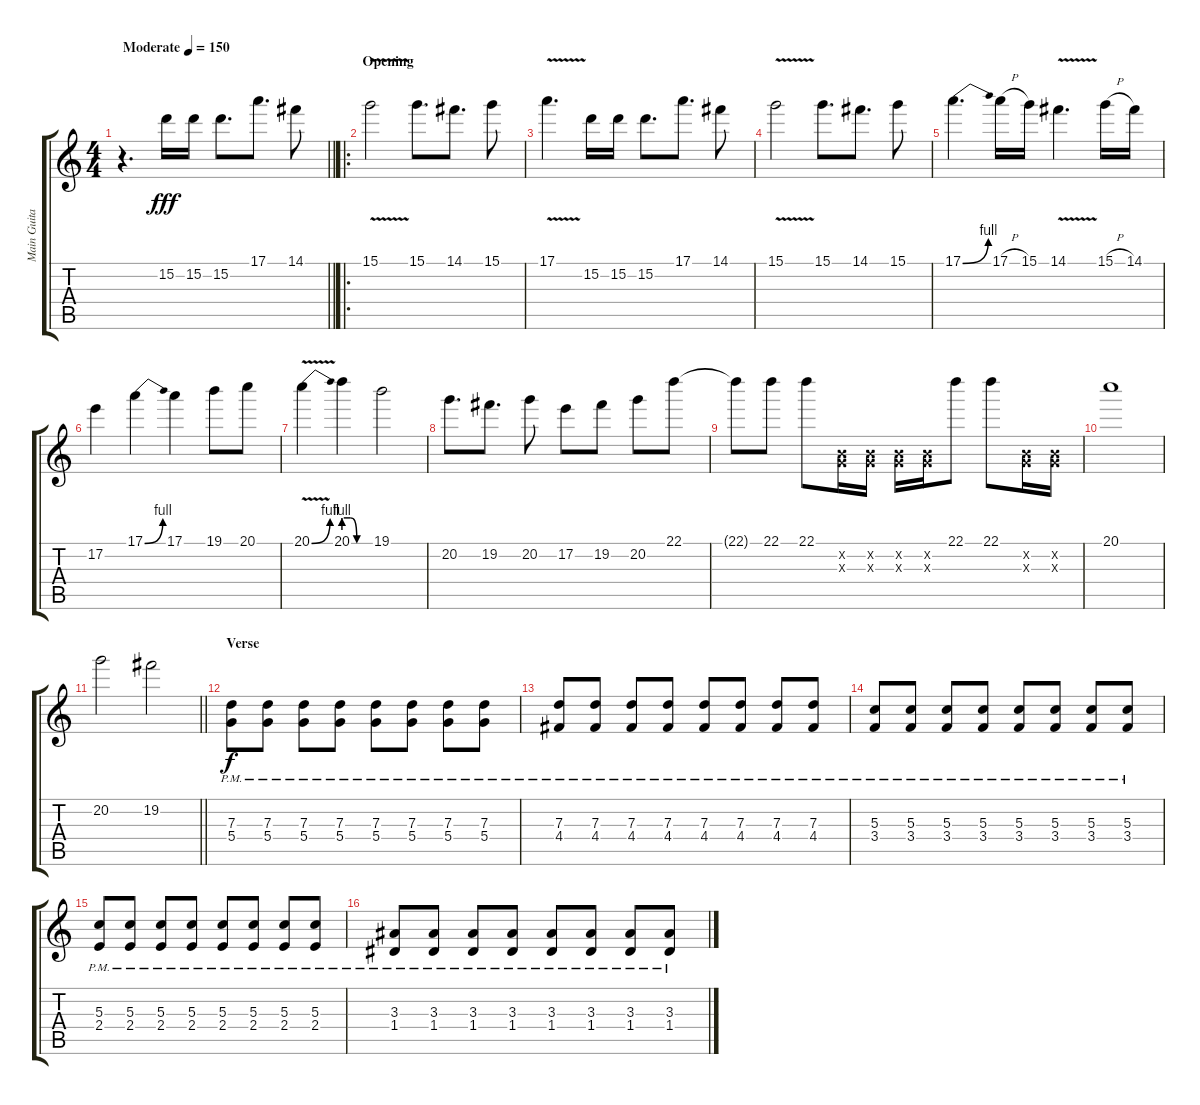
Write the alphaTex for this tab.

\track ("Main Guitar" "Main Guita") {instrument overdrivenguitar}
\staff {score tabs}
\tuning (E4 B3 G3 D3 A2 E2) {hide}
\ts (4 4)
\tempo (150 "Moderate")
\clef g2
\barLineRight lightlight
\ks c
r.4{d dy fff instrument overdrivenguitar} 15.2.16 15.2.16 15.2.8{d} 17.1.8{d} 14.1.8 |
\ro
\section ("" "Opening")
15.1{v}.2 15.1.8{d} 14.1.8{d} 15.1.8 |
17.1{v}.4{d} 15.2.16 15.2.16 15.2.8{d} 17.1.8{d} 14.1.8 |
15.1{v}.2 15.1.8{d} 14.1.8{d} 15.1.8 |
17.1{be (bend 0 0 60 4)}.4{d} 17.1{h}.16 15.1.16 14.1{v}.4{d} 15.1{h}.16 14.1.16 |
17.2.4 17.1{be (bend 0 0 60 4)}.4 17.1.4 19.1.8 20.1.8 |
20.1{be (bend 0 0 60 4) v}.4 20.1{be (custom 0 4 15 4 30 0 60 0)}.4 19.1.2 |
20.2.8{d} 19.2.8{d} 20.2.8 17.2.8 19.2.8 20.2.8 22.1.8 |
22.1{t}.8 22.1.8 22.1.8 (0.2{x} 0.3{x}).16 (0.2{x} 0.3{x}).16 (0.2{x} 0.3{x}).16 (0.2{x} 0.3{x}).16 22.1.8 22.1.8 (0.2{x} 0.3{x}).16 (0.2{x} 0.3{x}).16 |
20.1.1 |
\barLineRight lightlight
20.2.2 19.2.2 |
\section ("" "Verse")
(7.3{pm} 5.4{pm}).8{dy f} (7.3{pm} 5.4{pm}).8 (7.3{pm} 5.4{pm}).8 (7.3{pm} 5.4{pm}).8 (7.3{pm} 5.4{pm}).8 (7.3{pm} 5.4{pm}).8 (7.3{pm} 5.4{pm}).8 (7.3{pm} 5.4{pm}).8 |
(7.3{pm} 4.4{pm}).8 (7.3{pm} 4.4{pm}).8 (7.3{pm} 4.4{pm}).8 (7.3{pm} 4.4{pm}).8 (7.3{pm} 4.4{pm}).8 (7.3{pm} 4.4{pm}).8 (7.3{pm} 4.4{pm}).8 (7.3{pm} 4.4{pm}).8 |
(5.3{pm} 3.4{pm}).8 (5.3{pm} 3.4{pm}).8 (5.3{pm} 3.4{pm}).8 (5.3{pm} 3.4{pm}).8 (5.3{pm} 3.4{pm}).8 (5.3{pm} 3.4{pm}).8 (5.3{pm} 3.4{pm}).8 (5.3{pm} 3.4{pm}).8 |
(5.3{pm} 2.4{pm}).8 (5.3{pm} 2.4{pm}).8 (5.3{pm} 2.4{pm}).8 (5.3{pm} 2.4{pm}).8 (5.3{pm} 2.4{pm}).8 (5.3{pm} 2.4{pm}).8 (5.3{pm} 2.4{pm}).8 (5.3{pm} 2.4{pm}).8 |
(3.3{pm} 1.4{pm}).8 (3.3{pm} 1.4{pm}).8 (3.3{pm} 1.4{pm}).8 (3.3{pm} 1.4{pm}).8 (3.3{pm} 1.4{pm}).8 (3.3{pm} 1.4{pm}).8 (3.3{pm} 1.4{pm}).8 (3.3{pm} 1.4{pm}).8
